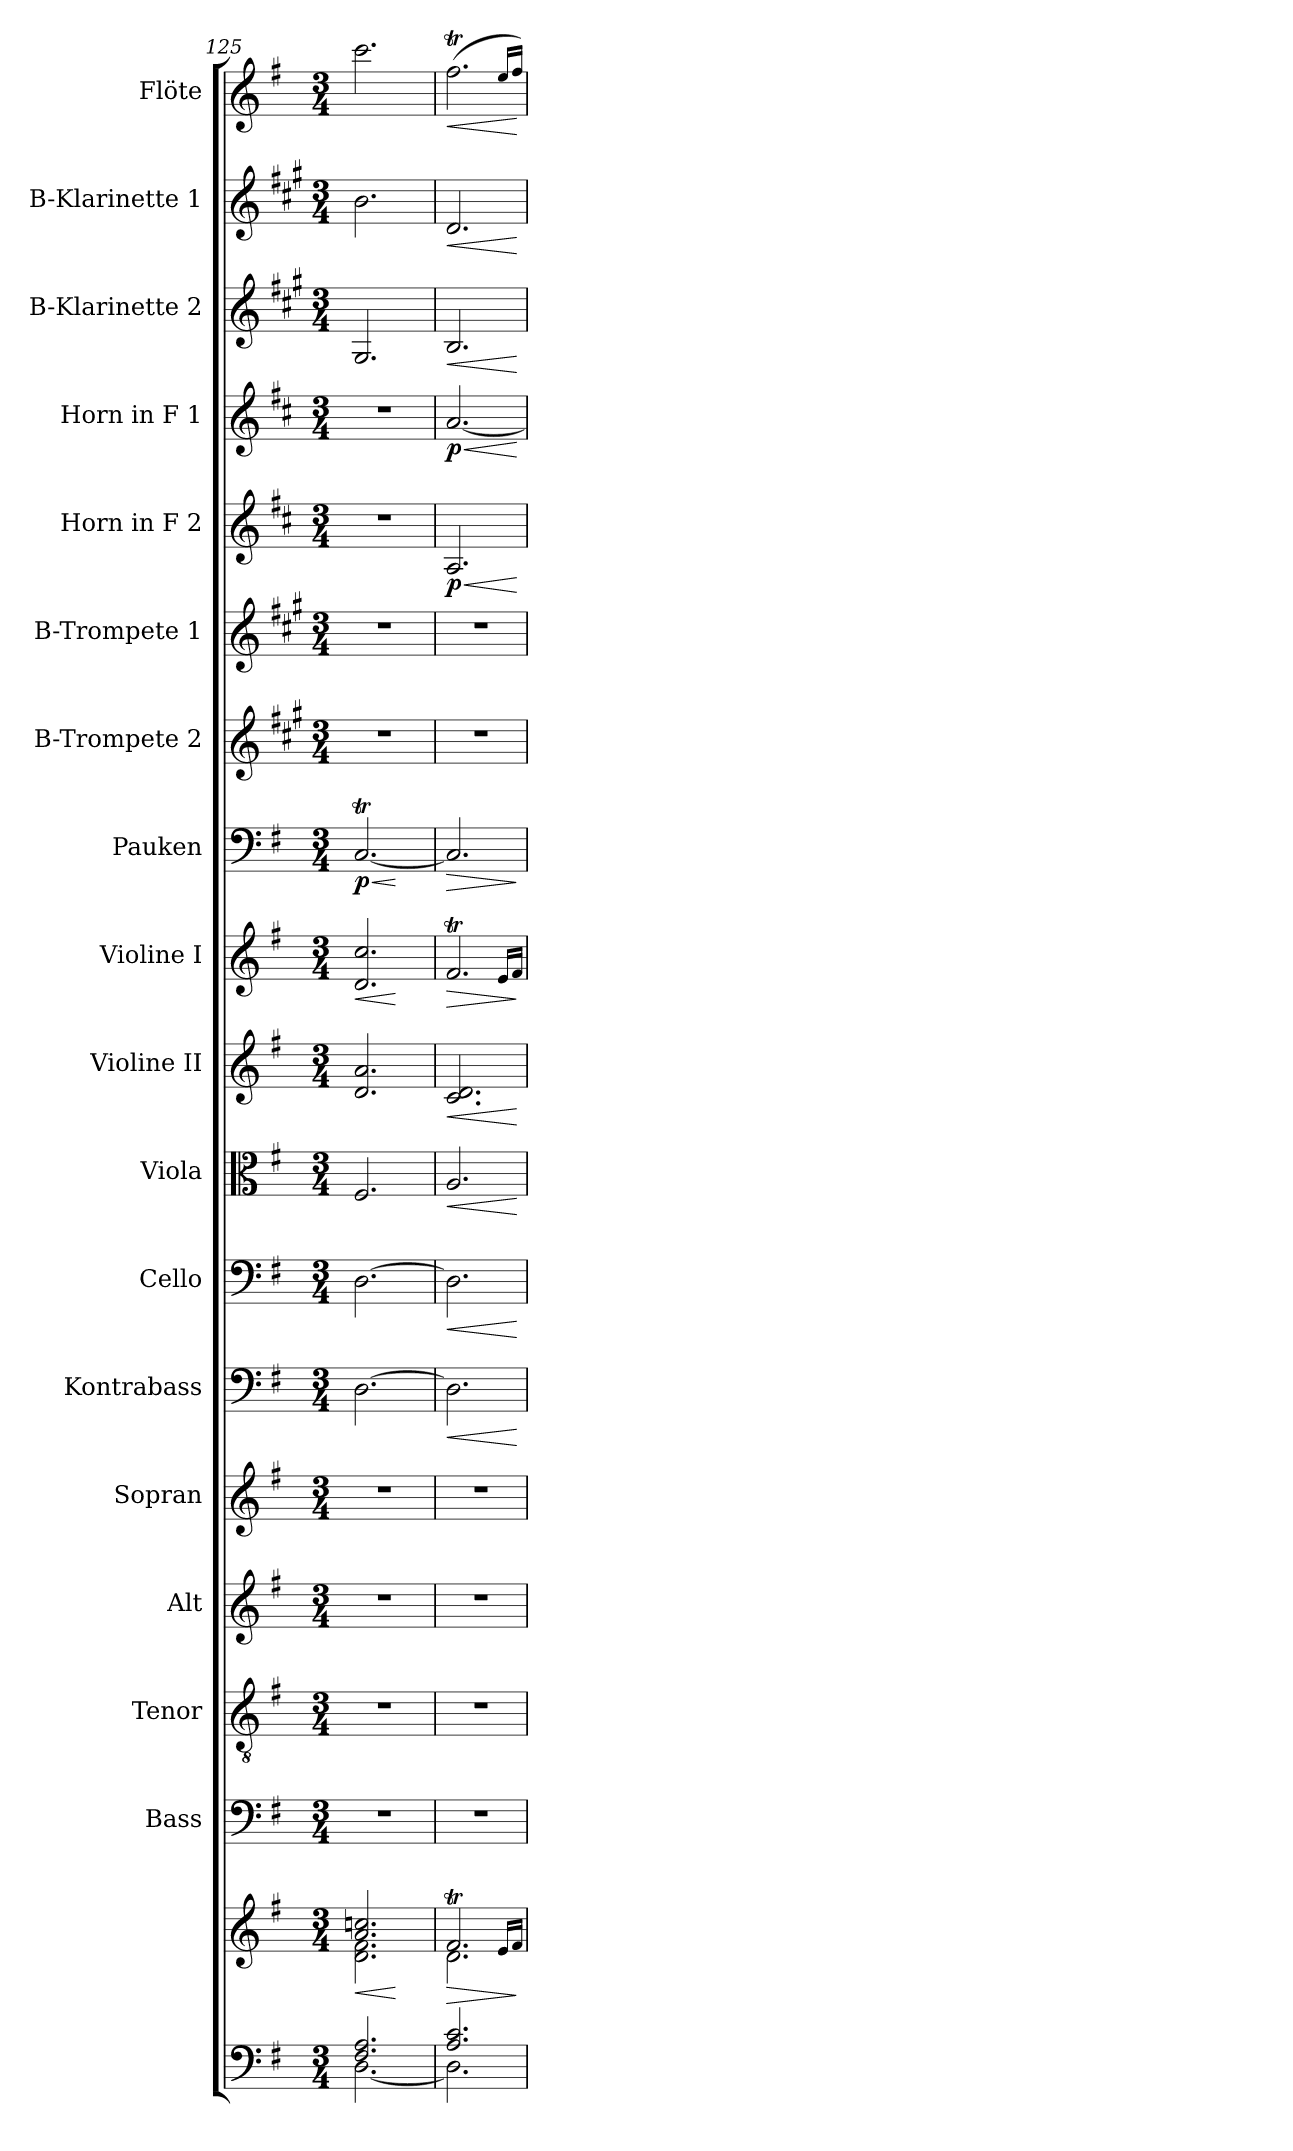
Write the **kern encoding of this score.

**kern	**kern	**dynam	**kern	**kern	**kern	**kern	**kern	**dynam	**kern	**dynam	**kern	**dynam	**kern	**dynam	**kern	**dynam	**kern	**dynam	**kern	**kern	**kern	**dynam	**kern	**dynam	**kern	**dynam	**kern	**dynam	**kern	**dynam
*part18	*part18	*part18	*part17	*part16	*part15	*part14	*part13	*part13	*part12	*part12	*part11	*part11	*part10	*part10	*part9	*part9	*part8	*part8	*part7	*part6	*part5	*part5	*part4	*part4	*part3	*part3	*part2	*part2	*part1	*part1
*staff19	*staff18	*staff18/19	*staff17	*staff16	*staff15	*staff14	*staff13	*staff13	*staff12	*staff12	*staff11	*staff11	*staff10	*staff10	*staff9	*staff9	*staff8	*staff8	*staff7	*staff6	*staff5	*staff5	*staff4	*staff4	*staff3	*staff3	*staff2	*staff2	*staff1	*staff1
*	*	*	*I"Bass	*I"Tenor	*I"Alt	*I"Sopran	*I"Kontrabass	*	*I"Cello	*	*I"Viola	*	*I"Violine II	*	*I"Violine I	*	*I"Pauken	*	*I"B-Trompete 2	*I"B-Trompete 1	*I"Horn in F 2	*	*I"Horn in F 1	*	*I"B-Klarinette 2	*	*I"B-Klarinette 1	*	*I"Flöte	*
*	*	*	*I'B.	*I'T.	*I'A.	*I'S.	*I'Kb.	*	*	*	*I'Vla.	*	*I'Vl. II	*	*I'Vl. I	*	*I'Pk.	*	*I'Trp. 2	*I'Trp. 1	*	*	*	*	*I'Kl. 2	*	*I'Kl. 1	*	*I'Fl.	*
*clefF4	*clefG2	*	*clefF4	*clefGv2	*clefG2	*clefG2	*clefF4	*	*clefF4	*	*clefC3	*	*clefG2	*	*clefG2	*	*clefF4	*	*clefG2	*clefG2	*clefG2	*	*clefG2	*	*clefG2	*	*clefG2	*	*clefG2	*
*	*	*	*	*	*	*	*ITrd7c12	*	*	*	*	*	*	*	*	*	*	*	*ITrd1c2	*ITrd1c2	*ITrd4c7	*	*ITrd4c7	*	*ITrd1c2	*	*ITrd1c2	*	*	*
*k[f#]	*k[f#]	*	*k[f#]	*k[f#]	*k[f#]	*k[f#]	*k[f#]	*	*k[f#]	*	*k[f#]	*	*k[f#]	*	*k[f#]	*	*k[f#]	*	*k[f#]	*k[f#]	*k[f#]	*	*k[f#]	*	*k[f#]	*	*k[f#]	*	*k[f#]	*
*G:	*G:	*	*G:	*G:	*G:	*G:	*G:	*	*G:	*	*G:	*	*G:	*	*G:	*	*G:	*	*G:	*G:	*G:	*	*G:	*	*G:	*	*G:	*	*G:	*
*M3/4	*M3/4	*	*M3/4	*M3/4	*M3/4	*M3/4	*M3/4	*	*M3/4	*	*M3/4	*	*M3/4	*	*M3/4	*	*M3/4	*	*M3/4	*M3/4	*M3/4	*	*M3/4	*	*M3/4	*	*M3/4	*	*M3/4	*
=125	=125	=125	=125	=125	=125	=125	=125	=125	=125	=125	=125	=125	=125	=125	=125	=125	=125	=125	=125	=125	=125	=125	=125	=125	=125	=125	=125	=125	=125	=125
*^	*	*	*	*	*	*	*	*	*	*	*	*	*	*	*	*	*	*	*	*	*	*	*	*	*	*	*	*	*	*
!	!	!	!LO:HP:b	!	!	!	!	!	!	!	!	!	!	!	!	!	!LO:HP:b	!	!LO:HP:b	!	!	!	!	!	!	!	!	!	!	!	!
*	*	*^	*	*	*	*	*	*	*	*	*	*	*	*	*	*	*	*	*	*	*	*	*	*	*	*	*	*	*	*	*
!	!	!	!	!	!	!	!	!	!	!	!	!	!	!	!	!	!	!	!	!LO:DY:n=1:b	!	!	!	!	!	!	!	!	!	!	!	!
2.F#/ 2.A/	[<2.D\	2.a/ 2.ccn/	2.d\ 2.f#\	<	2.r	2.r	2.r	2.r	[2.DD\	.	[2.D\	.	2.F#/	.	2.d/ 2.a/	.	2.d/ 2.cc/	<	[2.CT/	< p	2.r	2.r	2.r	.	2.r	.	2.F#/	.	2.a\	.	2.ccc\	.
*v	*v	*	*	*	*	*	*	*	*	*	*	*	*	*	*	*	*	*	*	*	*	*	*	*	*	*	*	*	*	*	*	*
*	*v	*v	*	*	*	*	*	*	*	*	*	*	*	*	*	*	*	*	*	*	*	*	*	*	*	*	*	*	*	*	*
.	.	[	.	.	.	.	.	.	.	.	.	.	.	.	.	[	.	[	.	.	.	.	.	.	.	.	.	.	.	.
=126	=126	=126	=126	=126	=126	=126	=126	=126	=126	=126	=126	=126	=126	=126	=126	=126	=126	=126	=126	=126	=126	=126	=126	=126	=126	=126	=126	=126	=126	=126
*^	*	*	*	*	*	*	*	*	*	*	*	*	*	*	*	*	*	*	*	*	*	*	*	*	*	*	*	*	*	*
!	!	!	!LO:HP:b	!	!	!	!	!	!LO:HP:b	!	!LO:HP:b	!	!LO:HP:b	!	!LO:HP:b	!	!LO:HP:b	!	!LO:HP:b	!	!	!	!LO:HP:b	!	!LO:HP:b	!	!LO:HP:b	!	!LO:HP:b	!	!LO:HP:b
*	*	*^	*	*	*	*	*	*	*	*	*	*	*	*	*	*	*	*	*	*	*	*	*	*	*	*	*	*	*	*	*
!	!	!	!	!	!	!	!	!	!	!	!	!	!	!	!	!	!	!	!	!	!	!	!	!LO:DY:n=1:b	!	!LO:DY:n=1:b	!	!	!	!	!	!
2.A/ 2.c/	2.D\]	2.f#t/	2.d\	>	2.r	2.r	2.r	2.r	2.DD\]	<	2.D\]	<	2.A/	<	2.c/ 2.d/	<	2.f#t/	>	2.CTTT/]	>	2.r	2.r	2.D/	< p	[2.d/	< p	2.A/	<	2.c/	<	(>2.ff#t\	<
*v	*v	*	*	*	*	*	*	*	*	*	*	*	*	*	*	*	*	*	*	*	*	*	*	*	*	*	*	*	*	*	*	*
*	*v	*v	*	*	*	*	*	*	*	*	*	*	*	*	*	*	*	*	*	*	*	*	*	*	*	*	*	*	*	*	*
.	16qe/LL	.	.	.	.	.	.	.	.	.	.	.	.	.	16qe/LL	.	.	.	.	.	.	.	.	.	.	.	.	.	16qee/LL	.
.	16qf#/JJ	.	.	.	.	.	.	.	.	.	.	.	.	.	16qf#/JJ	.	.	.	.	.	.	.	.	.	.	.	.	.	16qff#/JJ)	.
.	.	]	.	.	.	.	.	[	.	[	.	[	.	[	.	]	.	]	.	.	.	[	.	[	.	[	.	[	.	[
=	=	=	=	=	=	=	=	=	=	=	=	=	=	=	=	=	=	=	=	=	=	=	=	=	=	=	=	=	=	=
*-	*-	*-	*-	*-	*-	*-	*-	*-	*-	*-	*-	*-	*-	*-	*-	*-	*-	*-	*-	*-	*-	*-	*-	*-	*-	*-	*-	*-	*-	*-
